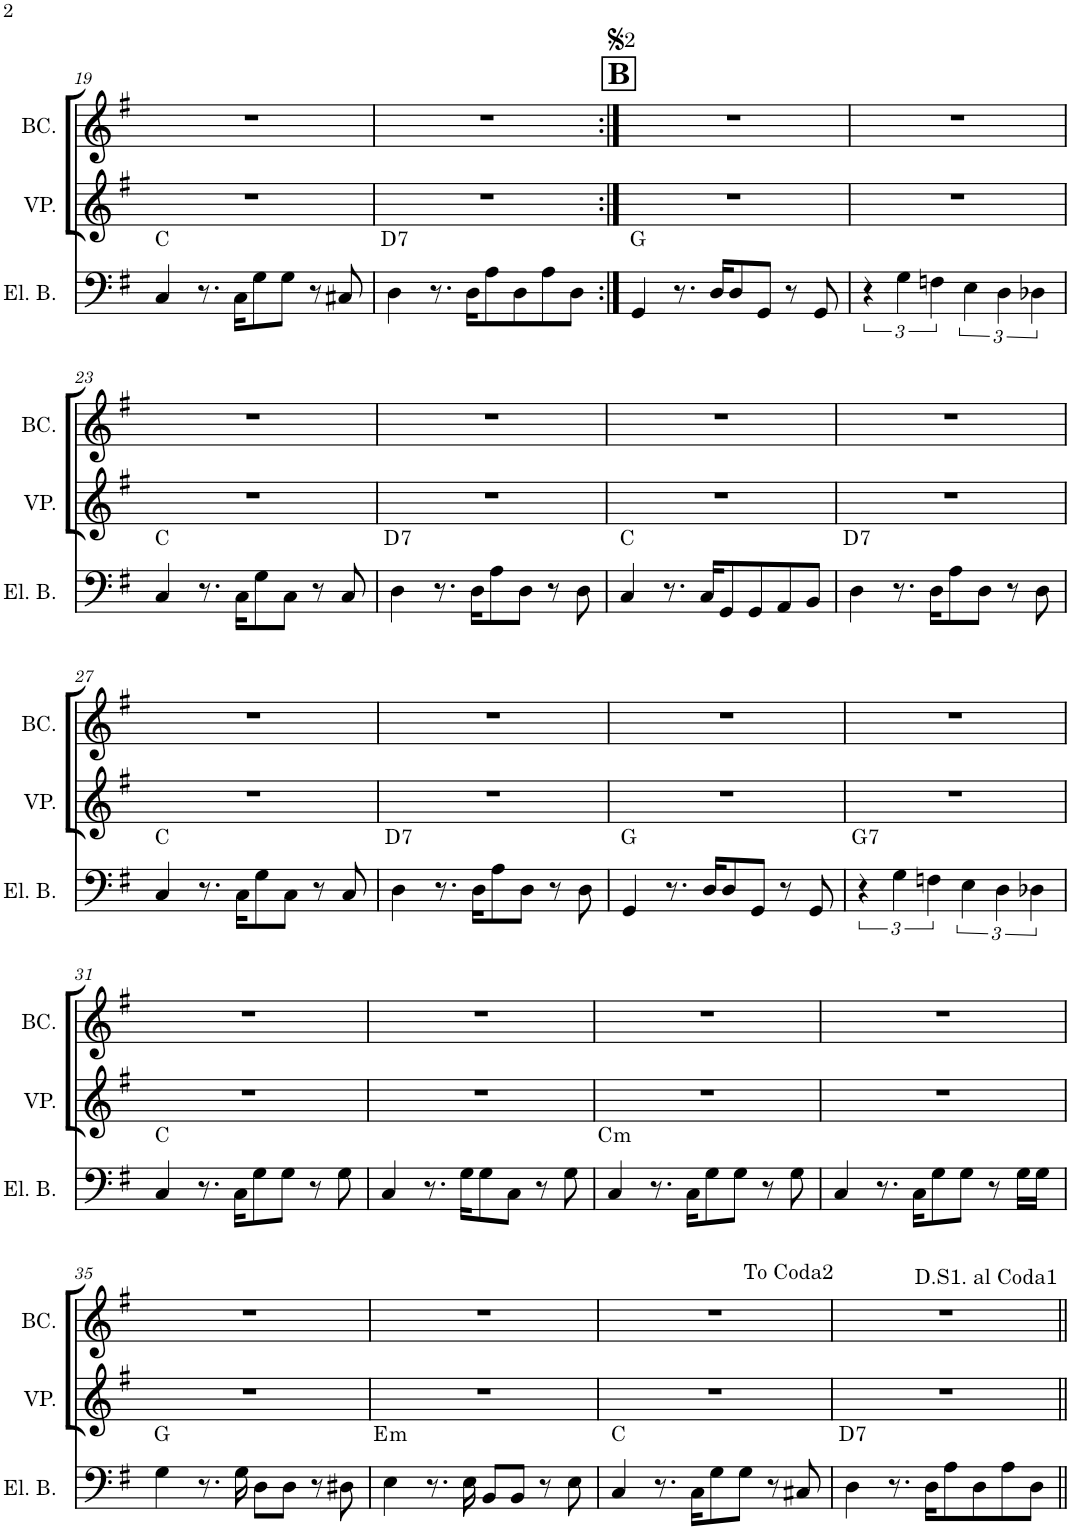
**kern	**harte	**kern	**kern
*part3	*part3	*part2	*part1
*staff3	*	*staff2	*staff1
*I"Electric Bass	*	*I"VozPrincipal	*I"Back Vocal
*I'El. B.	*	*I'VP.	*I'BC.
!!LO:PB:g=z
*clefF4	*	*clefG2	*clefG2
*Trd7c12	*	*	*
*k[f#]	*	*k[f#]	*k[f#]
*M4/4	*	*M4/4	*M4/4
=19	=19	=19	=19
4C/	C:maj	1r	1r
8.r	.	.	.
16C\KL	.	.	.
8G\	.	.	.
8G\J	.	.	.
8r	.	.	.
8C#X/	.	.	.
=20	=20	=20	=20
!	!LO:H:kt=7	!	!
4D\	D:7	1r	1r
8.r	.	.	.
16D\KL	.	.	.
8A\	.	.	.
8D\	.	.	.
8A\	.	.	.
8D\J	.	.	.
!!LO:REH:place=s1:a:B:cj:fs=14:t=B
=21:|!	=21:|!	=21:|!	=21:|!
4GG/	G:maj	1r	1r
8.r	.	.	.
16D/KL	.	.	.
8D/	.	.	.
8GG/J	.	.	.
8r	.	.	.
8GG/	.	.	.
=22	=22	=22	=22
6r	.	1r	1r
6G\	.	.	.
6Fn\	.	.	.
6E\	.	.	.
6D\	.	.	.
6D-X\	.	.	.
!!LO:LB:g=z
=23	=23	=23	=23
4C/	C:maj	1r	1r
8.r	.	.	.
16C\KL	.	.	.
8G\	.	.	.
8C\J	.	.	.
8r	.	.	.
8C/	.	.	.
=24	=24	=24	=24
!	!LO:H:kt=7	!	!
4D\	D:7	1r	1r
8.r	.	.	.
16D\KL	.	.	.
8A\	.	.	.
8D\J	.	.	.
8r	.	.	.
8D\	.	.	.
=25	=25	=25	=25
4C/	C:maj	1r	1r
8.r	.	.	.
16C/KL	.	.	.
8GG/	.	.	.
8GG/	.	.	.
8AA/	.	.	.
8BB/J	.	.	.
=26	=26	=26	=26
!	!LO:H:kt=7	!	!
4D\	D:7	1r	1r
8.r	.	.	.
16D\KL	.	.	.
8A\	.	.	.
8D\J	.	.	.
8r	.	.	.
8D\	.	.	.
!!LO:LB:g=z
=27	=27	=27	=27
4C/	C:maj	1r	1r
8.r	.	.	.
16C\KL	.	.	.
8G\	.	.	.
8C\J	.	.	.
8r	.	.	.
8C/	.	.	.
=28	=28	=28	=28
!	!LO:H:kt=7	!	!
4D\	D:7	1r	1r
8.r	.	.	.
16D\KL	.	.	.
8A\	.	.	.
8D\J	.	.	.
8r	.	.	.
8D\	.	.	.
=29	=29	=29	=29
4GG/	G:maj	1r	1r
8.r	.	.	.
16D/KL	.	.	.
8D/	.	.	.
8GG/J	.	.	.
8r	.	.	.
8GG/	.	.	.
=30	=30	=30	=30
!	!LO:H:kt=7	!	!
6r	G:7	1r	1r
6G\	.	.	.
6Fn\	.	.	.
6E\	.	.	.
6D\	.	.	.
6D-X\	.	.	.
!!LO:LB:g=z
=31	=31	=31	=31
4C/	C:maj	1r	1r
8.r	.	.	.
16C\KL	.	.	.
8G\	.	.	.
8G\J	.	.	.
8r	.	.	.
8G\	.	.	.
=32	=32	=32	=32
4C/	.	1r	1r
8.r	.	.	.
16G\KL	.	.	.
8G\	.	.	.
8C\J	.	.	.
8r	.	.	.
8G\	.	.	.
=33	=33	=33	=33
!	!LO:H:kt=m	!	!
4C/	C:min	1r	1r
8.r	.	.	.
16C\KL	.	.	.
8G\	.	.	.
8G\J	.	.	.
8r	.	.	.
8G\	.	.	.
=34	=34	=34	=34
4C/	.	1r	1r
8.r	.	.	.
16C\KL	.	.	.
8G\	.	.	.
8G\J	.	.	.
8r	.	.	.
16G\LL	.	.	.
16G\JJ	.	.	.
!!LO:LB:g=z
=35	=35	=35	=35
4G\	G:maj	1r	1r
8.r	.	.	.
16G\	.	.	.
8D\L	.	.	.
8D\J	.	.	.
8r	.	.	.
8D#X\	.	.	.
=36	=36	=36	=36
!	!LO:H:kt=m	!	!
4E\	E:min	1r	1r
8.r	.	.	.
16E\	.	.	.
8BB/L	.	.	.
8BB/J	.	.	.
8r	.	.	.
8E\	.	.	.
=37	=37	=37	=37
4C/	C:maj	1r	1r
8.r	.	.	.
16C\KL	.	.	.
8G\	.	.	.
8G\J	.	.	.
8r	.	.	.
8C#X/	.	.	.
=38	=38	=38	=38
4D\	D:7	1r	1r
8.r	.	.	.
16D\KL	.	.	.
8A\	.	.	.
8D\	.	.	.
8A\	.	.	.
8D\J	.	.	.
!	!	!	!LO:TX:a:t=D.S1. al Coda1
!	!LO:H:kt=7	!	!LO:TX:a:t=To Coda2
=||	=||	=||	=||
*-	*-	*-	*-
